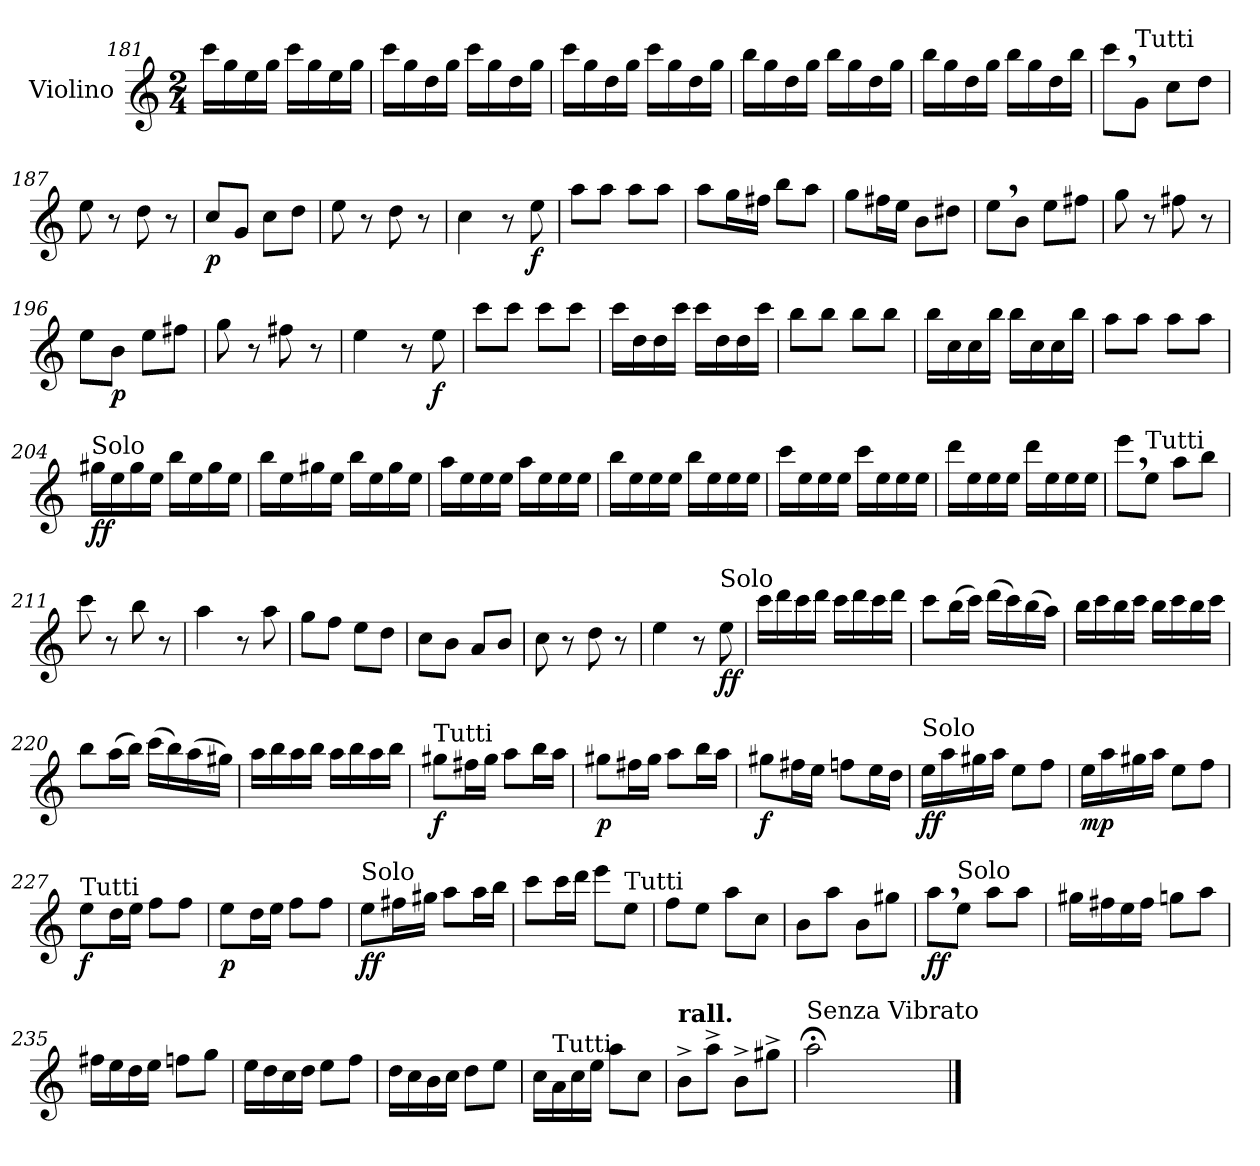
**kern	**dynam
*part1	*part1
*staff1	*staff1
*I"Violino	*
*I'Vln.	*
*clefG2	*
*k[]	*
*M2/4	*
=181	=181
16ccc\LL	.
16gg\	.
16ee\	.
16gg\JJ	.
16ccc\LL	.
16gg\	.
16ee\	.
16gg\JJ	.
=182	=182
16ccc\LL	.
16gg\	.
16dd\	.
16gg\JJ	.
16ccc\LL	.
16gg\	.
16dd\	.
16gg\JJ	.
!!LO:PB:g=z
=183	=183
16ccc\LL	.
16gg\	.
16dd\	.
16gg\JJ	.
16ccc\LL	.
16gg\	.
16dd\	.
16gg\JJ	.
=184	=184
16bb\LL	.
16gg\	.
16dd\	.
16gg\JJ	.
16bb\LL	.
16gg\	.
16dd\	.
16gg\JJ	.
=185	=185
16bb\LL	.
16gg\	.
16dd\	.
16gg\JJ	.
16bb\LL	.
16gg\	.
16dd\	.
16bb\JJ	.
=186	=186
8ccc,\L	.
!LO:TX:a:t=Tutti	!
8g\J	.
8cc\L	.
8dd\J	.
=187	=187
8ee\	.
8r	.
8dd\	.
8r	.
=188	=188
!	!LO:DY:b
8cc/L	p
8g/J	.
8cc\L	.
8dd\J	.
=189	=189
8ee\	.
8r	.
8dd\	.
8r	.
!!LO:LB:g=z
=190	=190
4cc\	.
8r	.
!	!LO:DY:b
8ee\	f
=191	=191
8aa\L	.
8aa\J	.
8aa\L	.
8aa\J	.
=192	=192
8aa\L	.
16gg\L	.
16ff#X\JJ	.
8bb\L	.
8aa\J	.
=193	=193
8gg\L	.
16ff#X\L	.
16ee\JJ	.
8b\L	.
8dd#X\J	.
=194	=194
8ee,\L	.
8b\J	.
8ee\L	.
8ff#X\J	.
=195	=195
8gg\	.
8r	.
8ff#X\	.
8r	.
=196	=196
8ee\L	.
!	!LO:DY:b
8b\J	p
8ee\L	.
8ff#X\J	.
!!LO:LB:g=z
=197	=197
8gg\	.
8r	.
8ff#X\	.
8r	.
=198	=198
4ee\	.
8r	.
!	!LO:DY:b
8ee\	f
=199	=199
8ccc\L	.
8ccc\J	.
8ccc\L	.
8ccc\J	.
=200	=200
16ccc\LL	.
16dd\	.
16dd\	.
16ccc\JJ	.
16ccc\LL	.
16dd\	.
16dd\	.
16ccc\JJ	.
=201	=201
8bb\L	.
8bb\J	.
8bb\L	.
8bb\J	.
=202	=202
16bb\LL	.
16cc\	.
16cc\	.
16bb\JJ	.
16bb\LL	.
16cc\	.
16cc\	.
16bb\JJ	.
=203	=203
8aa\L	.
8aa\J	.
8aa\L	.
8aa\J	.
!!LO:LB:g=z
=204	=204
!LO:TX:a:t=Solo	!
!	!LO:DY:b
16gg#X\LL	ff
16ee\	.
16gg#\	.
16ee\JJ	.
16bb\LL	.
16ee\	.
16gg#\	.
16ee\JJ	.
=205	=205
16bb\LL	.
16ee\	.
16gg#X\	.
16ee\JJ	.
16bb\LL	.
16ee\	.
16gg#\	.
16ee\JJ	.
=206	=206
16aa\LL	.
16ee\	.
16ee\	.
16ee\JJ	.
16aa\LL	.
16ee\	.
16ee\	.
16ee\JJ	.
=207	=207
16bb\LL	.
16ee\	.
16ee\	.
16ee\JJ	.
16bb\LL	.
16ee\	.
16ee\	.
16ee\JJ	.
=208	=208
16ccc\LL	.
16ee\	.
16ee\	.
16ee\JJ	.
16ccc\LL	.
16ee\	.
16ee\	.
16ee\JJ	.
!!LO:LB:g=z
=209	=209
16ddd\LL	.
16ee\	.
16ee\	.
16ee\JJ	.
16ddd\LL	.
16ee\	.
16ee\	.
16ee\JJ	.
=210	=210
8eee,\L	.
!LO:TX:a:t=Tutti	!
8ee\J	.
8aa\L	.
8bb\J	.
=211	=211
8ccc\	.
8r	.
8bb\	.
8r	.
=212	=212
4aa\	.
8r	.
8aa\	.
=213	=213
8gg\L	.
8ff\J	.
8ee\L	.
8dd\J	.
=214	=214
8cc\L	.
8b\J	.
8a/L	.
8b/J	.
=215	=215
8cc\	.
8r	.
8dd\	.
8r	.
=216	=216
4ee\	.
8r	.
!LO:TX:a:t=Solo	!
!	!LO:DY:b
8ee\	ff
!!LO:LB:g=z
=217	=217
16ccc\LL	.
16ddd\	.
16ccc\	.
16ddd\JJ	.
16ccc\LL	.
16ddd\	.
16ccc\	.
16ddd\JJ	.
=218	=218
8ccc\L	.
(16bb\L	.
16ccc\JJ)	.
(16ddd\LL	.
16ccc\)	.
(16bb\	.
16aa\JJ)	.
=219	=219
16bb\LL	.
16ccc\	.
16bb\	.
16ccc\JJ	.
16bb\LL	.
16ccc\	.
16bb\	.
16ccc\JJ	.
=220	=220
8bb\L	.
(16aa\L	.
16bb\JJ)	.
(16ccc\LL	.
16bb\)	.
(16aa\	.
16gg#X\JJ)	.
!!LO:LB:g=z
=221	=221
16aa\LL	.
16bb\	.
16aa\	.
16bb\JJ	.
16aa\LL	.
16bb\	.
16aa\	.
16bb\JJ	.
=222	=222
!LO:TX:a:t=Tutti	!
!	!LO:DY:b
8gg#X\L	f
16ff#X\L	.
16gg#\JJ	.
8aa\L	.
16bb\L	.
16aa\JJ	.
=223	=223
!	!LO:DY:b
8gg#X\L	p
16ff#X\L	.
16gg#\JJ	.
8aa\L	.
16bb\L	.
16aa\JJ	.
=224	=224
!	!LO:DY:b
8gg#X\L	f
16ff#X\L	.
16ee\JJ	.
8ffn\L	.
16ee\L	.
16dd\JJ	.
=225	=225
!LO:TX:a:t=Solo	!
!	!LO:DY:b
16ee\LL	ff
16aa\	.
16gg#X\	.
16aa\JJ	.
8ee\L	.
8ff\J	.
!!LO:LB:g=z
=226	=226
!	!LO:DY:b
16ee\LL	mp
16aa\	.
16gg#X\	.
16aa\JJ	.
8ee\L	.
8ff\J	.
=227	=227
!LO:TX:a:t=Tutti	!
!	!LO:DY:b
8ee\L	f
16dd\L	.
16ee\JJ	.
8ff\L	.
8ff\J	.
=228	=228
!	!LO:DY:b
8ee\L	p
16dd\L	.
16ee\JJ	.
8ff\L	.
8ff\J	.
=229	=229
!LO:TX:a:t=Solo	!
!	!LO:DY:b
8ee\L	ff
16ff#X\L	.
16gg#X\JJ	.
8aa\L	.
16aa\L	.
16bb\JJ	.
=230	=230
8ccc\L	.
16ccc\L	.
16ddd\JJ	.
8eee\L	.
!LO:TX:a:t=Tutti	!
8ee\J	.
=231	=231
8ff\L	.
8ee\J	.
8aa\L	.
8cc\J	.
!!LO:LB:g=z
=232	=232
8b\L	.
8aa\J	.
8b\L	.
8gg#X\J	.
=233	=233
!	!LO:DY:b
8aa,\L	ff
!LO:TX:a:t=Solo	!
8ee\J	.
8aa\L	.
8aa\J	.
=234	=234
16gg#X\LL	.
16ff#X\	.
16ee\	.
16ff#\JJ	.
8ggn\L	.
8aa\J	.
=235	=235
16ff#X\LL	.
16ee\	.
16dd\	.
16ee\JJ	.
8ffn\L	.
8gg\J	.
=236	=236
16ee\LL	.
16dd\	.
16cc\	.
16dd\JJ	.
8ee\L	.
8ff\J	.
!!LO:LB:g=z
=237	=237
16dd\LL	.
16cc\	.
16b\	.
16cc\JJ	.
8dd\L	.
8ee\J	.
=238	=238
16cc\LL	.
!LO:TX:a:t=Tutti	!
16a\	.
16cc\	.
16ee\JJ	.
8aa\L	.
8cc\J	.
=239	=239
!LO:TX:a:B:t=rall.	!
8b^\L	.
8aa^\J	.
8b^\L	.
8gg#X^\J	.
=240	=240
!LO:TX:a:t=Senza Vibrato	!
2aa;<\	.
==	==
*-	*-
